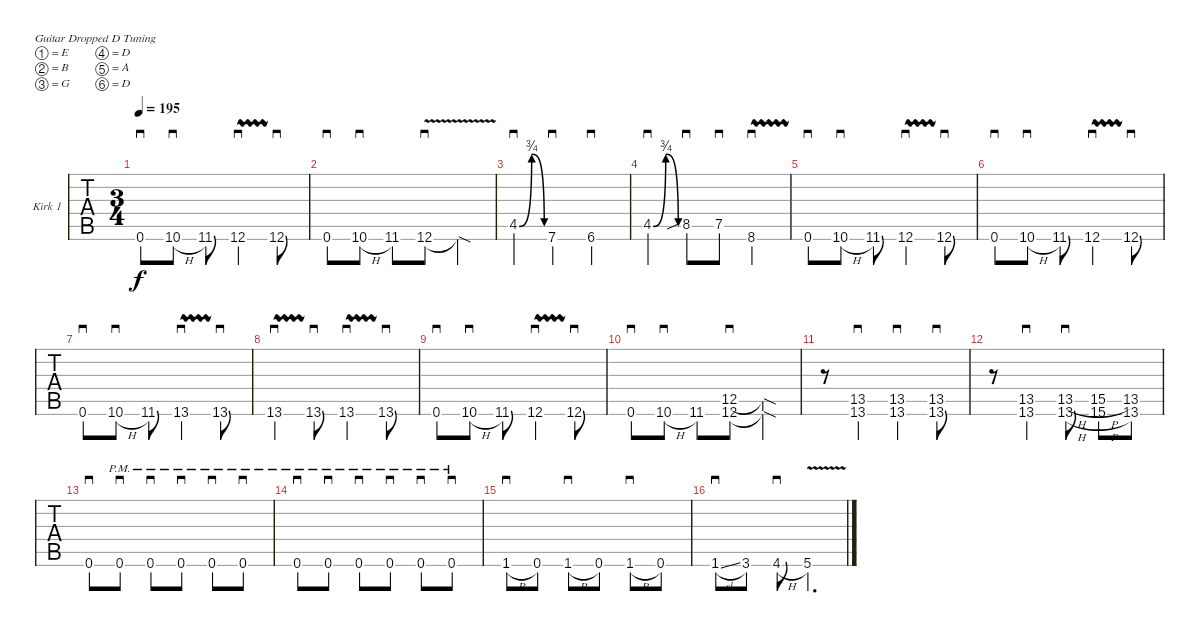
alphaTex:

\bracketExtendMode groupsimilarinstruments
\firstSystemTrackNameOrientation horizontal
\otherSystemsTrackNameOrientation horizontal
\track ("Guitar 2" "Kirk 1") {instrument overdrivenguitar}
\staff {tabs}
\tuning (E4 B3 G3 D3 A2 D2)
\ts (3 4)
\tempo 195
\clef g2
\ks c
0.6.8{sd dy f} 10.6{h}.8{sd} 11.6.8 12.6{vw}.4{sd} 12.6.8{sd} |
0.6.8{sd} 10.6{h}.8{sd} 11.6.8 12.6{v}.8{sd} 12.6{v sod t}.4 |
4.5{be (bendrelease 0 0 30 3 30 3 60 0)}.4{sd} 7.6.4{sd} 6.6.4{sd} |
4.5{be (bendrelease 0 0 30 3 30 3 60 0)}.4{sd} 8.5{sib}.8{sd} 7.5.8{sd} 8.6{vw}.4{sd} |
0.6.8{sd} 10.6{h}.8{sd} 11.6.8 12.6{vw}.4{sd} 12.6.8{sd} |
0.6.8{sd} 10.6{h}.8{sd} 11.6.8 12.6{vw}.4{sd} 12.6.8{sd} |
0.6.8{sd} 10.6{h}.8{sd} 11.6.8 13.6{vw}.4{sd} 13.6.8{sd} |
13.6{vw}.4{sd} 13.6.8{sd} 13.6{vw}.4{sd} 13.6.8{sd} |
0.6.8{sd} 10.6{h}.8{sd} 11.6.8 12.6{vw}.4{sd} 12.6.8{sd} |
0.6.8{sd} 10.6{h}.8{sd} 11.6.8 (12.5 12.6).8{sd} (12.5{sod t} 12.6{sod t}).4 |
r.8 (13.5{st} 13.6{st}).4{sd} (13.5{st} 13.6{st}).4{sd} (13.5 13.6).8{sd} |
r.8 (13.5{st} 13.6{st}).4{sd} (13.5{h} 13.6{h}).8{sd} (15.5{h} 15.6{h}).8 (13.5 13.6).8 |
0.6.8{sd} 0.6{pm}.8{sd} 0.6{pm}.8{sd} 0.6{pm}.8{sd} 0.6{pm}.8{sd} 0.6{pm}.8{sd} |
0.6{pm}.8{sd} 0.6{pm}.8{sd} 0.6{pm}.8{sd} 0.6{pm}.8{sd} 0.6{pm}.8{sd} 0.6{pm}.8{sd} |
1.6{h}.8{sd} 0.6.8 1.6{h}.8{sd} 0.6.8 1.6{h}.8{sd} 0.6.8 |
1.6{sl}.8{sd} 3.6.8 4.6{h}.8{sd} 5.6{v}.4{d}
